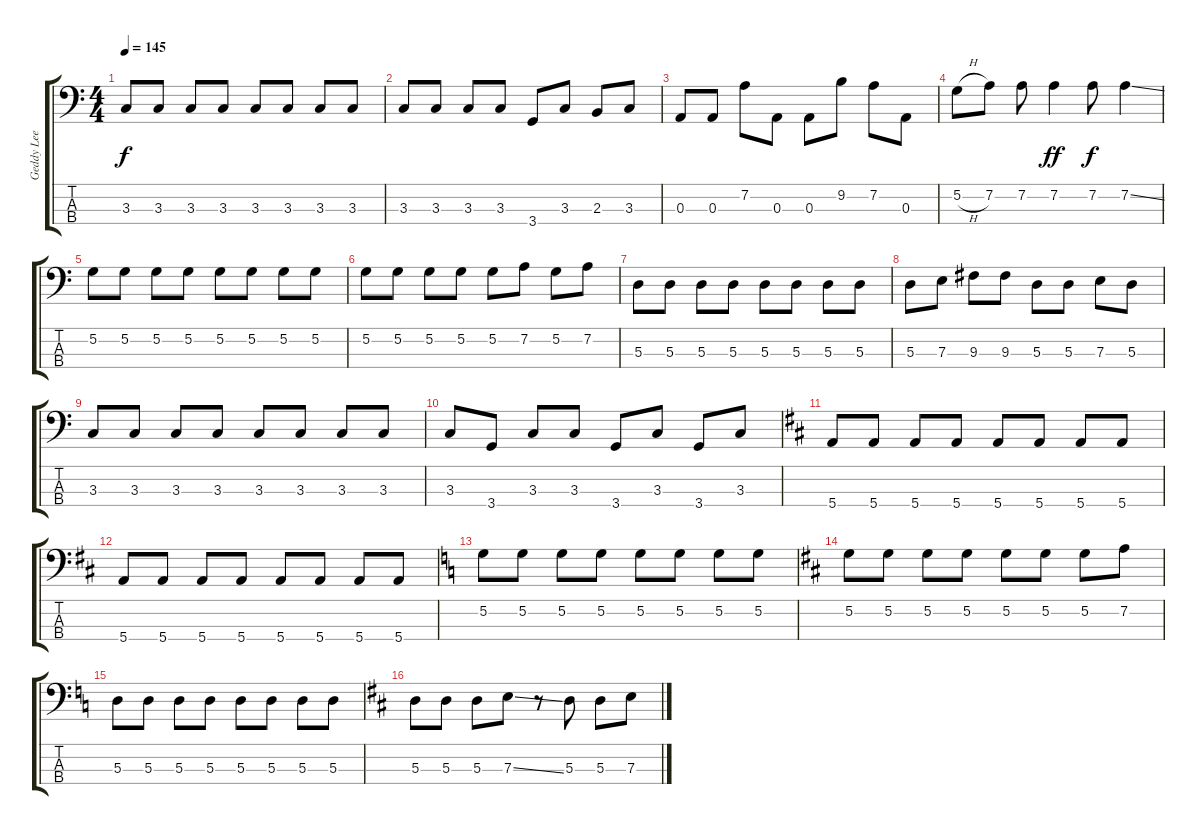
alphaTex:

\track ("Geddy Lee" "Geddy Lee") {instrument electricbassfinger}
\staff {score tabs}
\tuning (G2 D2 A1 E1) {hide}
\ts (4 4)
\tempo 145
\clef f4
\ks c
3.3.8{dy f} 3.3.8 3.3.8 3.3.8 3.3.8 3.3.8 3.3.8 3.3.8 |
3.3.8 3.3.8 3.3.8 3.3.8 3.4.8 3.3.8 2.3.8 3.3.8 |
0.3.8 0.3.8 7.2.8 0.3.8 0.3.8 9.2.8 7.2.8 0.3.8 |
5.2{h}.8 7.2.8 7.2.8 7.2.4{dy ff} 7.2.8{dy f} 7.2{ss}.4 |
5.2.8 5.2.8 5.2.8 5.2.8 5.2.8 5.2.8 5.2.8 5.2.8 |
5.2.8 5.2.8 5.2.8 5.2.8 5.2.8 7.2.8 5.2.8 7.2.8 |
5.3.8 5.3.8 5.3.8 5.3.8 5.3.8 5.3.8 5.3.8 5.3.8 |
5.3.8 7.3.8 9.3.8 9.3.8 5.3.8 5.3.8 7.3.8 5.3.8 |
3.3.8 3.3.8 3.3.8 3.3.8 3.3.8 3.3.8 3.3.8 3.3.8 |
3.3.8 3.4.8 3.3.8 3.3.8 3.4.8 3.3.8 3.4.8 3.3.8 |
\ks d
5.4.8 5.4.8 5.4.8 5.4.8 5.4.8 5.4.8 5.4.8 5.4.8 |
5.4.8 5.4.8 5.4.8 5.4.8 5.4.8 5.4.8 5.4.8 5.4.8 |
\ks c
5.2.8 5.2.8 5.2.8 5.2.8 5.2.8 5.2.8 5.2.8 5.2.8 |
\ks d
5.2.8 5.2.8 5.2.8 5.2.8 5.2.8 5.2.8 5.2.8 7.2.8 |
\ks c
5.3.8 5.3.8 5.3.8 5.3.8 5.3.8 5.3.8 5.3.8 5.3.8 |
\ks d
5.3.8 5.3.8 5.3.8 7.3{ss}.8 r.8 5.3.8 5.3.8 7.3.8
